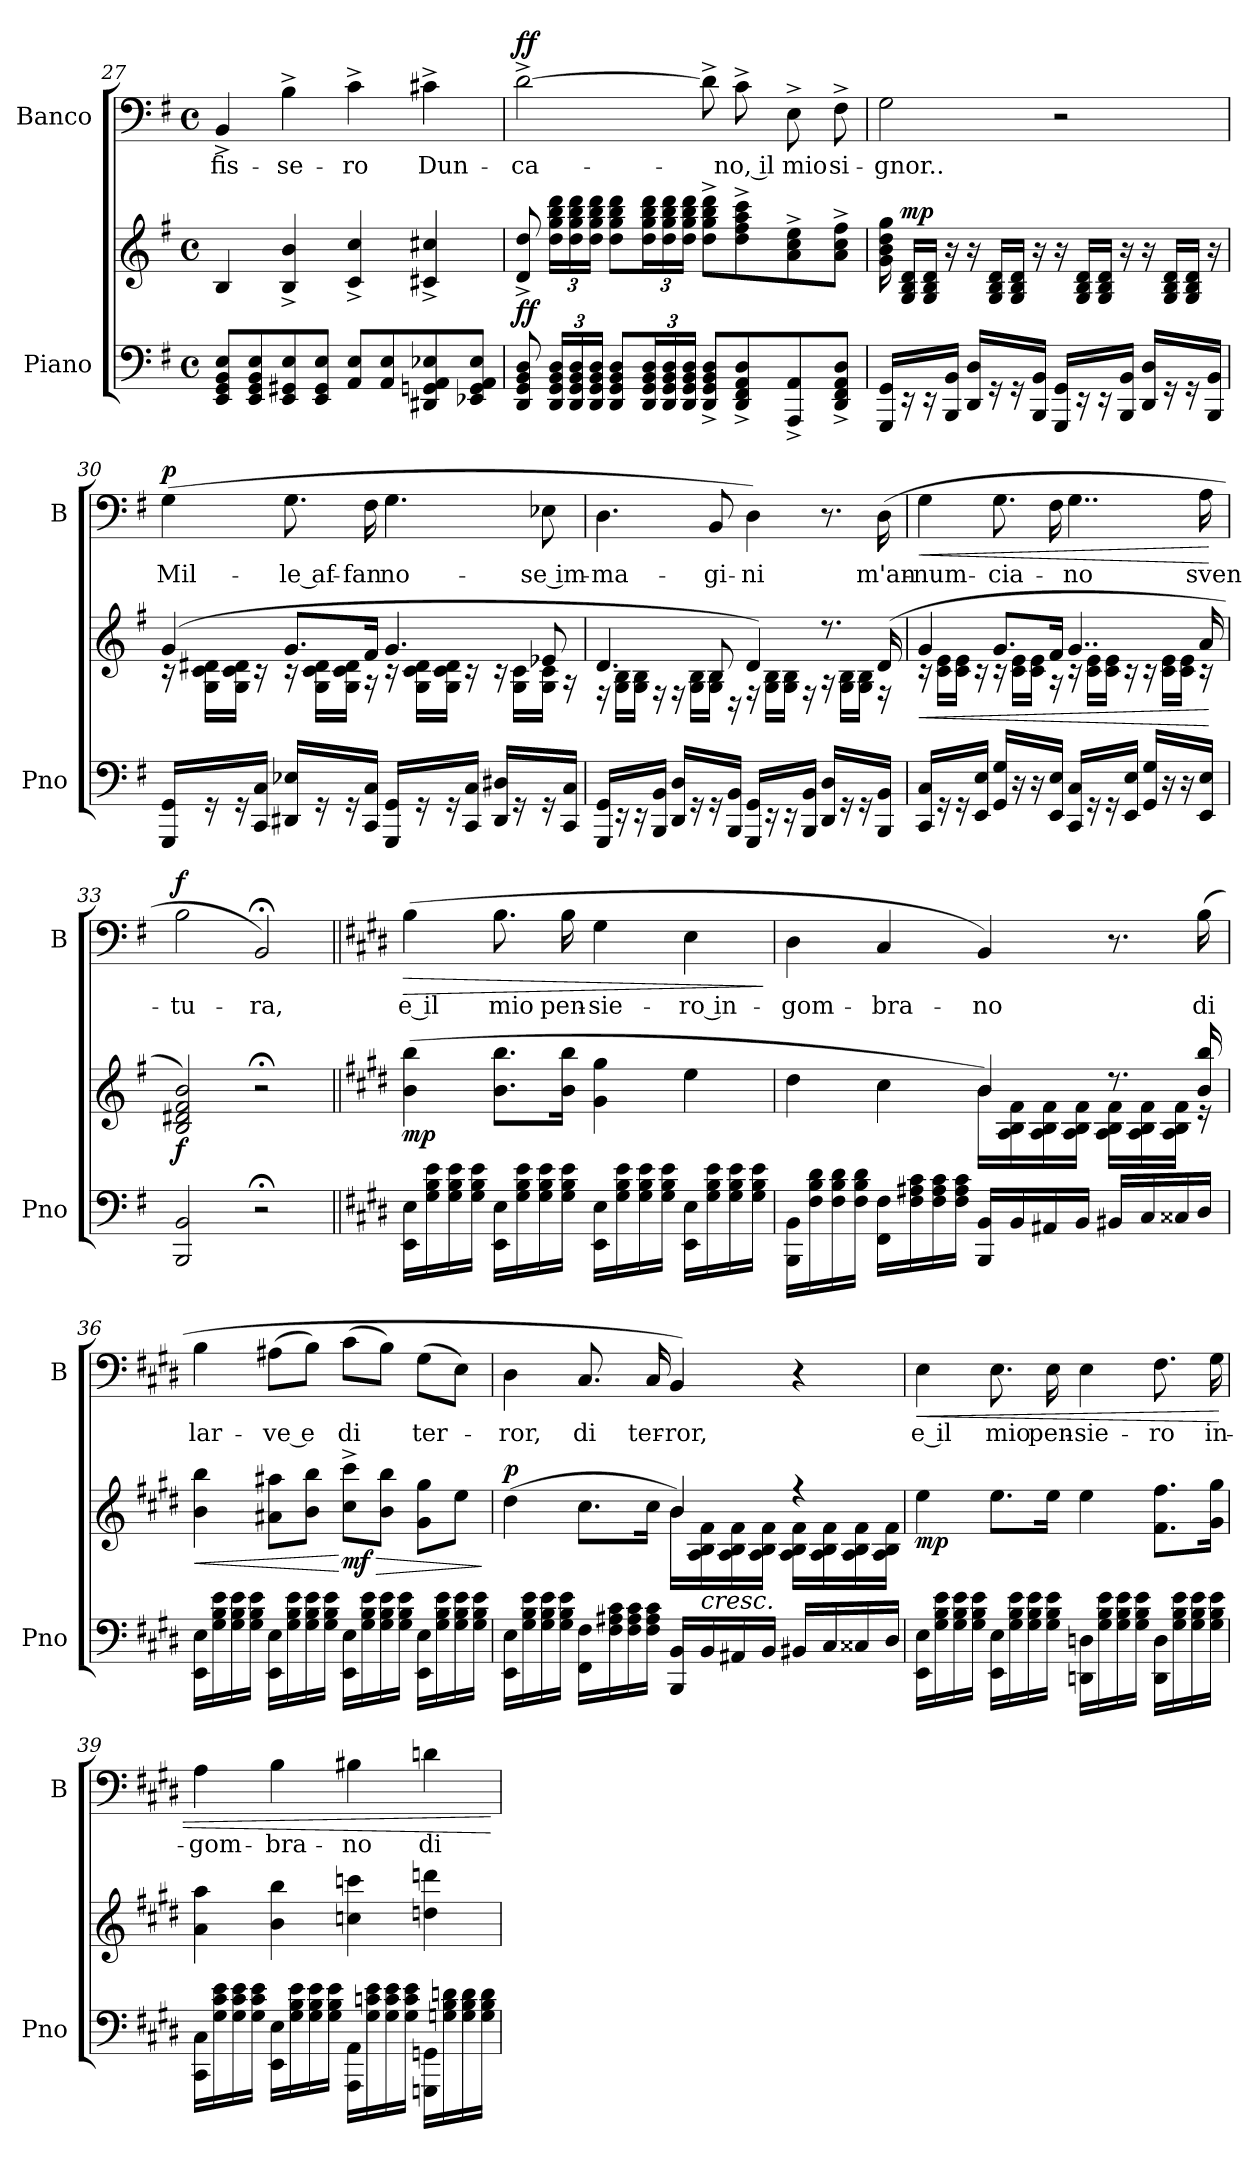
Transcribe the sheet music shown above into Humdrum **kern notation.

**kern	**kern	**dynam	**kern	**text	**dynam
*part2	*part2	*part2	*part1	*part1	*part1
*staff3	*staff2	*staff2/3	*staff1	*staff1	*staff1
*I"Piano	*	*	*I"Banco	*	*
*I'Pno	*	*	*I'B	*	*
!!LO:LB:g=z
*clefF4	*clefG2	*	*clefF4	*	*
*k[f#]	*k[f#]	*	*k[f#]	*	*
*M4/4	*M4/4	*	*M4/4	*	*
*met(c)	*met(c)	*	*met(c)	*	*
=27	=27	=27	=27	=27	=27
!	!	!	!	!LO:LY:b	!
8EE/ 8GG/ 8BB/ 8E/L	4B/	.	4BB^/	-fis-	.
8EE/ 8GG/ 8BB/ 8E/	.	.	.	.	.
!	!	!	!	!LO:LY:b	!
8EE/ 8GG#X/ 8E/	4B/^ 4b/^	.	4B^\	-se-	.
8EE/ 8GG#/ 8E/J	.	.	.	.	.
!	!	!	!	!LO:LY:b	!
8AA/ 8E/L	4c/^ 4cc/^	.	4c^\	-ro	.
8AA/ 8E/	.	.	.	.	.
!	!	!	!	!LO:LY:b	!
8DD#X/ 8GGn/ 8AA/ 8E-X/	4c#X/^ 4cc#X/^	.	4c#X^\	Dun-	.
8EE-X/ 8GG/ 8AA/ 8E-/J	.	.	.	.	.
=28	=28	=28	=28	=28	=28
!	!	!LO:DY:b	!	!LO:LY:b	!LO:DY:a
8DD/ 8GG/ 8BB/ 8D/	8d/^ 8dd/^	ff	[2d^\	-ca-	ff
*Xbrackettup	*Xbrackettup	*	*	*	*
24DD/ 24GG/ 24BB/ 24D/LL	24dd\ 24gg\ 24bb\ 24ddd\LL	.	.	.	.
24DD/ 24GG/ 24BB/ 24D/	24dd\ 24gg\ 24bb\ 24ddd\	.	.	.	.
24DD/ 24GG/ 24BB/ 24D/JJ	24dd\ 24gg\ 24bb\ 24ddd\JJ	.	.	.	.
8DD/ 8GG/ 8BB/ 8D/L	8dd\ 8gg\ 8bb\ 8ddd\L	.	.	.	.
24DD/ 24GG/ 24BB/ 24D/L	24dd\ 24gg\ 24bb\ 24ddd\L	.	.	.	.
24DD/ 24GG/ 24BB/ 24D/	24dd\ 24gg\ 24bb\ 24ddd\	.	.	.	.
24DD/ 24GG/ 24BB/ 24D/JJ	24dd\ 24gg\ 24bb\ 24ddd\JJ	.	.	.	.
8DD/^ 8GG/^ 8BB/^ 8D/^L	8dd\^ 8gg\^ 8bb\^ 8ddd\^L	.	8d^\]	.	.
!	!	!	!	!LO:LY:b	!
8DD/^ 8FF#/^ 8AA/^ 8D/^	8dd\^ 8ff#\^ 8aa\^ 8ccc\^	.	8c^\	-no, il	.
!	!	!	!	!LO:LY:b	!
8AAA/^ 8AA/^	8a\^ 8cc\^ 8ee\^	.	8E^\	mio	.
!	!	!	!	!LO:LY:b	!
8DD/^ 8FF#/^ 8AA/^ 8D/^J	8a\^ 8cc\^ 8ff#\^J	.	8F#^\	si-	.
=29	=29	=29	=29	=29	=29
!	!	!	!	!LO:LY:b	!
16GGG/ 16GG/LL	16g\ 16b\ 16dd\ 16gg\	.	2G\	-gnor..	.
!	!	!LO:DY:a	!	!	!
16r	16G/ 16B/ 16d/LL	mp	.	.	.
16r	16G/ 16B/ 16d/JJ	.	.	.	.
16BBB/ 16BB/JJ	16r	.	.	.	.
16DD/ 16D/LL	16r	.	.	.	.
16r	16G/ 16B/ 16d/LL	.	.	.	.
16r	16G/ 16B/ 16d/JJ	.	.	.	.
16BBB/ 16BB/JJ	16r	.	.	.	.
16GGG/ 16GG/LL	16r	.	2r	.	.
16r	16G/ 16B/ 16d/LL	.	.	.	.
16r	16G/ 16B/ 16d/JJ	.	.	.	.
16BBB/ 16BB/JJ	16r	.	.	.	.
16DD/ 16D/LL	16r	.	.	.	.
16r	16G/ 16B/ 16d/LL	.	.	.	.
16r	16G/ 16B/ 16d/JJ	.	.	.	.
16BBB/ 16BB/JJ	16r	.	.	.	.
!!LO:PB:g=z
=30	=30	=30	=30	=30	=30
*	*^	*	*	*	*
!	!	!	!	!	!LO:LY:b	!LO:DY:a
16GGG/ 16GG/LL	(>4g/	16r	.	(>4G\	Mil-	p
16r	.	16G\ 16c\ 16d#X\LL	.	.	.	.
16r	.	16G\ 16c\ 16d#\JJ	.	.	.	.
16CC/ 16C/JJ	.	16r	.	.	.	.
!	!	!	!	!	!LO:LY:b	!
16DD#X/ 16E-X/LL	8.g/L	16r	.	8.G\	le af-	.
16r	.	16G\ 16c\ 16d#\LL	.	.	.	.
16r	.	16G\ 16c\ 16d#\JJ	.	.	.	.
!	!	!	!	!	!LO:LY:b	!
16CC/ 16C/JJ	16f#/Jk	16r	.	16F#\	-fan	.
!	!	!	!	!	!LO:LY:b	!
16GGG/ 16GG/LL	4.g/	16r	.	4.G\	no-	.
16r	.	16G\ 16c\ 16d#\LL	.	.	.	.
16r	.	16G\ 16c\ 16d#\JJ	.	.	.	.
16CC/ 16C/JJ	.	16r	.	.	.	.
16DD#/ 16D#X/LL	.	16r	.	.	.	.
16r	.	16G\ 16c\LL	.	.	.	.
!	!	!	!	!	!LO:LY:b	!
16r	8e-X/	16G\ 16c\JJ	.	8E-X\	-se im-	.
16CC/ 16C/JJ	.	16r	.	.	.	.
=31	=31	=31	=31	=31	=31	=31
!	!	!	!	!	!LO:LY:b	!
16GGG/ 16GG/LL	4.d/	16r	.	4.D\	-ma-	.
16r	.	16G\ 16B\LL	.	.	.	.
16r	.	16G\ 16B\JJ	.	.	.	.
16BBB/ 16BB/JJ	.	16r	.	.	.	.
16DD/ 16D/LL	.	16r	.	.	.	.
16r	.	16G\ 16B\LL	.	.	.	.
!	!	!	!	!	!LO:LY:b	!
16r	8B/	16G\ 16B\JJ	.	8BB/	-gi-	.
16BBB/ 16BB/JJ	.	16r	.	.	.	.
!	!	!	!	!	!LO:LY:b	!
16GGG/ 16GG/LL	4d/)	16r	.	4D\)	-ni	.
16r	.	16G\ 16B\LL	.	.	.	.
16r	.	16G\ 16B\JJ	.	.	.	.
16BBB/ 16BB/JJ	.	16r	.	.	.	.
16DD/ 16D/LL	8.r	16r	.	8.r	.	.
16r	.	16G\ 16B\LL	.	.	.	.
16r	.	16G\ 16B\JJ	.	.	.	.
!	!	!	!	!	!LO:LY:b	!
16BBB/ 16BB/JJ	(>16d/	16r	.	(>16D\	m'an-	.
!!LO:LB:g=z
=32	=32	=32	=32	=32	=32	=32
!	!	!	!LO:HP:b	!	!LO:LY:b	!LO:HP:b
16CC/ 16C/LL	4g/	16r	<	4G\	-num-	<
16r	.	16c\ 16e\LL	.	.	.	.
16r	.	16c\ 16e\JJ	.	.	.	.
16EE/ 16E/JJ	.	16r	.	.	.	.
!	!	!	!	!	!LO:LY:b	!
16GG/ 16G/LL	8.g/L	16r	.	8.G\	-cia-	.
16r	.	16c\ 16e\LL	.	.	.	.
16r	.	16c\ 16e\JJ	.	.	.	.
16EE/ 16E/JJ	16f#/Jk	16r	.	16F#\	.	.
!	!	!	!	!	!LO:LY:b	!
16CC/ 16C/LL	4..g/	16r	.	4..G\	-no	.
16r	.	16c\ 16e\LL	.	.	.	.
16r	.	16c\ 16e\JJ	.	.	.	.
16EE/ 16E/JJ	.	16r	.	.	.	.
16GG/ 16G/LL	.	16r	.	.	.	.
16r	.	16c\ 16e\LL	.	.	.	.
16r	.	16c\ 16e\JJ	.	.	.	.
!	!	!	!	!	!LO:LY:b	!
16EE/ 16E/JJ	16a/	16r	.	16A\	sven-	.
*	*v	*v	*	*	*	*
.	.	[	.	.	[
=33	=33	=33	=33	=33	=33
!	!	!LO:DY:b	!	!LO:LY:b	!LO:DY:a
2BBB/ 2BB/	2B/ 2d#X/ 2f#/ 2b/)	f	2B\	-tu-	f
!	!	!	!	!LO:LY:b	!
2r;<	2r;<	.	2BB;</)	-ra,	.
=34||	=34||	=34||	=34||	=34||	=34||
*k[f#c#g#d#]	*k[f#c#g#d#]	*	*k[f#c#g#d#]	*	*
!	!	!LO:DY:b	!	!LO:LY:b	!LO:HP:b
16EE\ 16E\LL	(>4b\ 4bb\	mp	(>4B\	e il	>
16G#\ 16B\ 16e\	.	.	.	.	.
16G#\ 16B\ 16e\	.	.	.	.	.
16G#\ 16B\ 16e\JJ	.	.	.	.	.
!	!	!	!	!LO:LY:b	!
16EE\ 16E\LL	8.b\ 8.bb\L	.	8.B\	mio	.
16G#\ 16B\ 16e\	.	.	.	.	.
16G#\ 16B\ 16e\	.	.	.	.	.
!	!	!	!	!LO:LY:b	!
16G#\ 16B\ 16e\JJ	16b\ 16bb\Jk	.	16B\	pen-	.
!	!	!	!	!LO:LY:b	!
16EE\ 16E\LL	4g#\ 4gg#\	.	4G#\	-sie-	.
16G#\ 16B\ 16e\	.	.	.	.	.
16G#\ 16B\ 16e\	.	.	.	.	.
16G#\ 16B\ 16e\JJ	.	.	.	.	.
!	!	!	!	!LO:LY:b	!
16EE\ 16E\LL	4ee\	.	4E\	-ro in-	.
16G#\ 16B\ 16e\	.	.	.	.	.
16G#\ 16B\ 16e\	.	.	.	.	.
16G#\ 16B\ 16e\JJ	.	.	.	.	.
.	.	.	.	.	]
!!LO:LB:g=z
=35	=35	=35	=35	=35	=35
*	*^	*	*	*	*
!	!	!	!	!	!LO:LY:b	!
16BBB\ 16BB\LL	4dd#\	2ryy	.	4D#\	-gom-	.
16F#\ 16B\ 16d#\	.	.	.	.	.	.
16F#\ 16B\ 16d#\	.	.	.	.	.	.
16F#\ 16B\ 16d#\JJ	.	.	.	.	.	.
!	!	!	!	!	!LO:LY:b	!
16FF#\ 16F#\LL	4cc#\	.	.	4C#/	-bra-	.
16F#\ 16A#X\ 16c#\	.	.	.	.	.	.
16F#\ 16A#\ 16c#\	.	.	.	.	.	.
16F#\ 16A#\ 16c#\JJ	.	.	.	.	.	.
!	!	!	!	!	!LO:LY:b	!
16BBB/ 16BB/LL	4b/)	16b\LL	.	4BB/)	-no	.
16BB/	.	16A\ 16B\ 16f#\	.	.	.	.
16AA#X/	.	16A\ 16B\ 16f#\	.	.	.	.
16BB/JJ	.	16A\ 16B\ 16f#\JJ	.	.	.	.
16BB#X/LL	8.r	16A\ 16B\ 16f#\LL	.	8.r	.	.
16C#/	.	16A\ 16B\ 16f#\	.	.	.	.
16C##X/	.	16A\ 16B\ 16f#\JJ	.	.	.	.
!	!	!	!	!	!LO:LY:b	!
16D#/JJ	16b/ 16bb/	16r	.	(>16B\	di	.
=36	=36	=36	=36	=36	=36	=36
!	!	!	!LO:HP:b	!	!LO:LY:b	!
*	*v	*v	*	*	*	*
16EE\ 16E\LL	4b\ 4bb\	<	4B\	lar-	.
16G#\ 16B\ 16e\	.	.	.	.	.
16G#\ 16B\ 16e\	.	.	.	.	.
16G#\ 16B\ 16e\JJ	.	.	.	.	.
!	!	!	!	!LO:LY:b	!
16EE\ 16E\LL	8a#X\ 8aa#X\L	.	(>8A#X\L	-ve e	.
16G#\ 16B\ 16e\	.	.	.	.	.
16G#\ 16B\ 16e\	8b\ 8bb\J	.	8B\J)	.	.
16G#\ 16B\ 16e\JJ	.	.	.	.	.
!	!	!LO:HP:n=1:b	!	!LO:LY:b	!
!	!	!LO:DY:n=1:b	!	!	!
16EE\ 16E\LL	8cc#\^ 8ccc#\^L	[ > mf	(>8c#\L	di	.
16G#\ 16B\ 16e\	.	.	.	.	.
16G#\ 16B\ 16e\	8b\ 8bb\J	.	8B\J)	.	.
16G#\ 16B\ 16e\JJ	.	.	.	.	.
!	!	!	!	!LO:LY:b	!
16EE\ 16E\LL	8g#\ 8gg#\L	.	(>8G#\L	ter-	.
16G#\ 16B\ 16e\	.	.	.	.	.
16G#\ 16B\ 16e\	8ee\J	.	8E\J)	.	.
16G#\ 16B\ 16e\JJ	.	.	.	.	.
.	.	]	.	.	.
!!LO:PB:g=z
=37	=37	=37	=37	=37	=37
*	*^	*	*	*	*
!	!	!	!LO:DY:a	!	!LO:LY:b	!
16EE\ 16E\LL	(>4dd#\	2ryy	p	4D#\	-ror,	.
16G#\ 16B\ 16e\	.	.	.	.	.	.
16G#\ 16B\ 16e\	.	.	.	.	.	.
16G#\ 16B\ 16e\JJ	.	.	.	.	.	.
!	!	!	!	!	!LO:LY:b	!
16FF#\ 16F#\LL	8.cc#\L	.	.	8.C#/	di	.
16F#\ 16A#X\ 16c#\	.	.	.	.	.	.
16F#\ 16A#\ 16c#\	.	.	.	.	.	.
!	!	!	!	!	!LO:LY:b	!
16F#\ 16A#\ 16c#\JJ	16cc#\Jk	.	.	16C#/	ter-	.
!	!	!	!	!	!LO:LY:b	!
16BBB/ 16BB/LL	4b/)	16b\LL	.	4BB/)	-ror,	.
!	!	!	!LO:HP:b	!	!	!
16BB/	.	16A\ 16B\ 16f#\	<	.	.	.
16AA#X/	.	16A\ 16B\ 16f#\	.	.	.	.
16BB/JJ	.	16A\ 16B\ 16f#\JJ	.	.	.	.
16BB#X/LL	4r	16A\ 16B\ 16f#\LL	.	4r	.	.
16C#/	.	16A\ 16B\ 16f#\	.	.	.	.
16C##X/	.	16A\ 16B\ 16f#\	.	.	.	.
16D#/JJ	.	16A\ 16B\ 16f#\JJ	.	.	.	.
=38	=38	=38	=38	=38	=38	=38
!	!	!	!LO:DY:b	!	!LO:LY:b	!LO:HP:b
*	*v	*v	*	*	*	*
16EE\ 16E\LL	4ee\	mp	4E\	e il	<
16G#\ 16B\ 16e\	.	.	.	.	.
16G#\ 16B\ 16e\	.	.	.	.	.
16G#\ 16B\ 16e\JJ	.	.	.	.	.
!	!	!	!	!LO:LY:b	!
16EE\ 16E\LL	8.ee\L	.	8.E\	mio	.
16G#\ 16B\ 16e\	.	.	.	.	.
16G#\ 16B\ 16e\	.	.	.	.	.
!	!	!	!	!LO:LY:b	!
16G#\ 16B\ 16e\JJ	16ee\Jk	.	16E\	pen-	.
!	!	!	!	!LO:LY:b	!
16DDn\ 16Dn\LL	4ee\	.	4E\	-sie-	.
16G#\ 16B\ 16e\	.	.	.	.	.
16G#\ 16B\ 16e\	.	.	.	.	.
16G#\ 16B\ 16e\JJ	.	.	.	.	.
!	!	!	!	!LO:LY:b	!
16DD\ 16D\LL	8.f#\ 8.ff#\L	.	8.F#\	-ro	.
16G#\ 16B\ 16e\	.	.	.	.	.
16G#\ 16B\ 16e\	.	.	.	.	.
!	!	!	!	!LO:LY:b	!
16G#\ 16B\ 16e\JJ	16g#\ 16gg#\Jk	.	16G#\	in-	.
!!LO:LB:g=z
=39	=39	=39	=39	=39	=39
!	!	!	!	!LO:LY:b	!
16CC#\ 16C#\LL	4a\ 4aa\	.	4A\	-gom-	.
16G#\ 16c#\ 16e\	.	.	.	.	.
16G#\ 16c#\ 16e\	.	.	.	.	.
16G#\ 16c#\ 16e\JJ	.	.	.	.	.
!	!	!	!	!LO:LY:b	!
16EE\ 16E\LL	4b\ 4bb\	.	4B\	-bra-	.
16G#\ 16B\ 16e\	.	.	.	.	.
16G#\ 16B\ 16e\	.	.	.	.	.
16G#\ 16B\ 16e\JJ	.	.	.	.	.
!	!	!	!	!LO:LY:b	!
16AAA\ 16AA\LL	4ccn\ 4cccn\	.	4B#X\	-no	.
16G#\ 16cn\ 16e\	.	.	.	.	.
16G#\ 16c\ 16e\	.	.	.	.	.
16G#\ 16c\ 16e\JJ	.	.	.	.	.
!	!	!	!	!LO:LY:b	!
16GGGn\ 16GGn\LL	4ddn\ 4dddn\	.	4dn\	di	.
16Gn\ 16B\ 16dn\	.	.	.	.	.
16G\ 16B\ 16d\	.	.	.	.	.
16G\ 16B\ 16d\JJ	.	.	.	.	.
.	.	[	.	.	[
=	=	=	=	=	=
*-	*-	*-	*-	*-	*-
